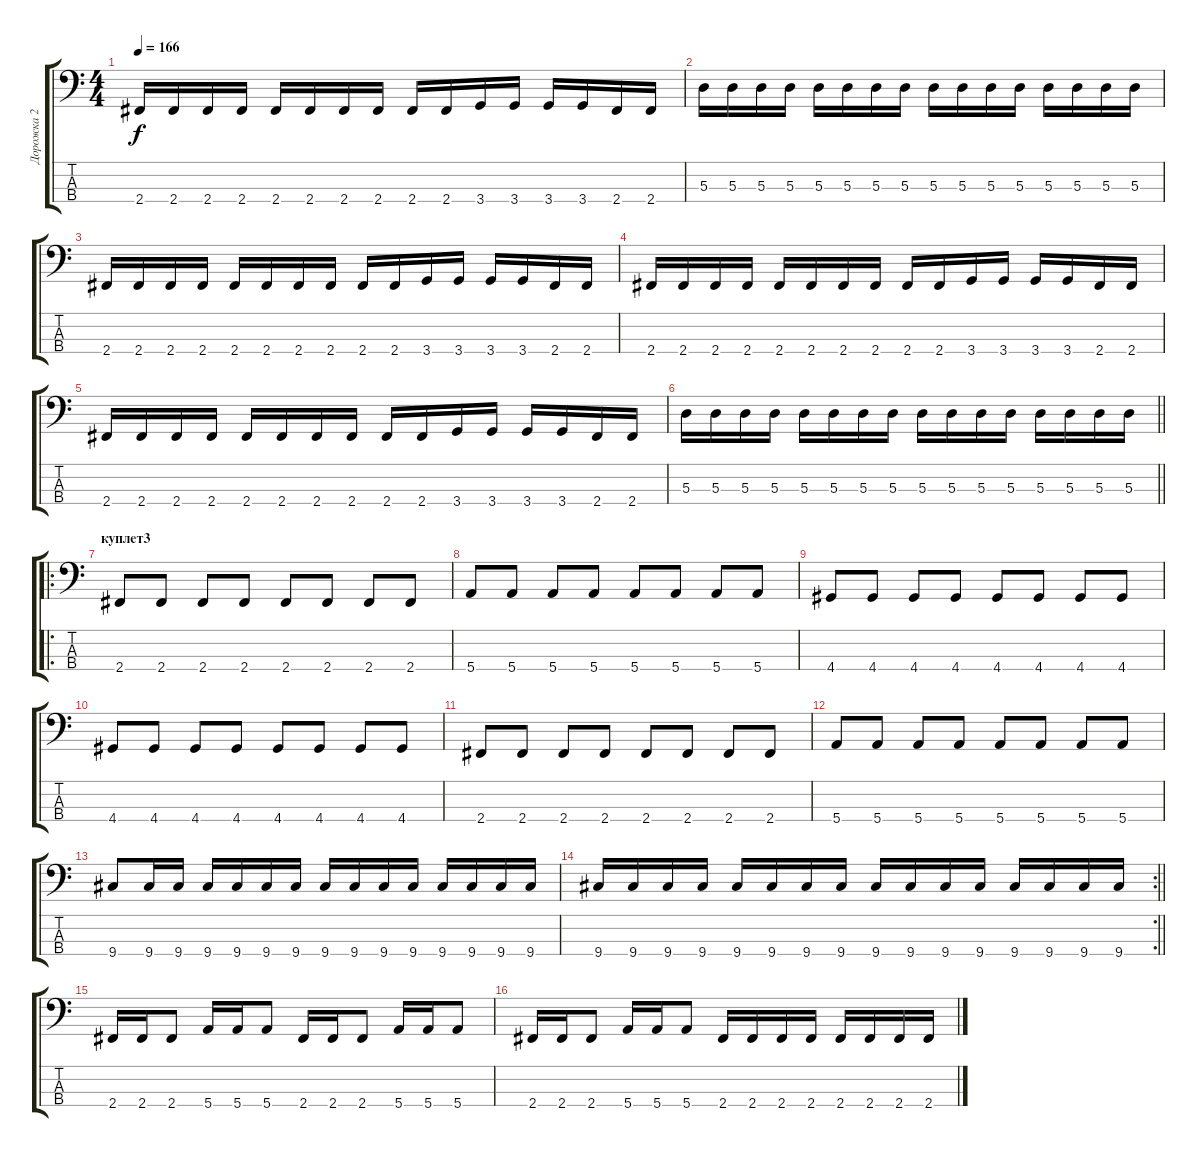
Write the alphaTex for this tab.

\track ("Дорожка 2" "Дорожка 2") {instrument electricbasspick}
\staff {score tabs}
\tuning (G2 D2 A1 E1) {hide}
\ts (4 4)
\tempo 166
\clef f4
\ks c
2.4.16{dy f} 2.4.16 2.4.16 2.4.16 2.4.16 2.4.16 2.4.16 2.4.16 2.4.16 2.4.16 3.4.16 3.4.16 3.4.16 3.4.16 2.4.16 2.4.16 |
5.3.16 5.3.16 5.3.16 5.3.16 5.3.16 5.3.16 5.3.16 5.3.16 5.3.16 5.3.16 5.3.16 5.3.16 5.3.16 5.3.16 5.3.16 5.3.16 |
2.4.16 2.4.16 2.4.16 2.4.16 2.4.16 2.4.16 2.4.16 2.4.16 2.4.16 2.4.16 3.4.16 3.4.16 3.4.16 3.4.16 2.4.16 2.4.16 |
2.4.16 2.4.16 2.4.16 2.4.16 2.4.16 2.4.16 2.4.16 2.4.16 2.4.16 2.4.16 3.4.16 3.4.16 3.4.16 3.4.16 2.4.16 2.4.16 |
2.4.16 2.4.16 2.4.16 2.4.16 2.4.16 2.4.16 2.4.16 2.4.16 2.4.16 2.4.16 3.4.16 3.4.16 3.4.16 3.4.16 2.4.16 2.4.16 |
\barLineRight lightlight
5.3.16 5.3.16 5.3.16 5.3.16 5.3.16 5.3.16 5.3.16 5.3.16 5.3.16 5.3.16 5.3.16 5.3.16 5.3.16 5.3.16 5.3.16 5.3.16 |
\ro
\section ("" "куплет3")
2.4.8 2.4.8 2.4.8 2.4.8 2.4.8 2.4.8 2.4.8 2.4.8 |
5.4.8 5.4.8 5.4.8 5.4.8 5.4.8 5.4.8 5.4.8 5.4.8 |
4.4.8 4.4.8 4.4.8 4.4.8 4.4.8 4.4.8 4.4.8 4.4.8 |
4.4.8 4.4.8 4.4.8 4.4.8 4.4.8 4.4.8 4.4.8 4.4.8 |
2.4.8 2.4.8 2.4.8 2.4.8 2.4.8 2.4.8 2.4.8 2.4.8 |
5.4.8 5.4.8 5.4.8 5.4.8 5.4.8 5.4.8 5.4.8 5.4.8 |
9.4.8 9.4.16 9.4.16 9.4.16 9.4.16 9.4.16 9.4.16 9.4.16 9.4.16 9.4.16 9.4.16 9.4.16 9.4.16 9.4.16 9.4.16 |
\rc 2
\barLineRight lightlight
9.4.16 9.4.16 9.4.16 9.4.16 9.4.16 9.4.16 9.4.16 9.4.16 9.4.16 9.4.16 9.4.16 9.4.16 9.4.16 9.4.16 9.4.16 9.4.16 |
2.4.16 2.4.16 2.4.8 5.4.16 5.4.16 5.4.8 2.4.16 2.4.16 2.4.8 5.4.16 5.4.16 5.4.8 |
2.4.16 2.4.16 2.4.8 5.4.16 5.4.16 5.4.8 2.4.16 2.4.16 2.4.16 2.4.16 2.4.16 2.4.16 2.4.16 2.4.16
